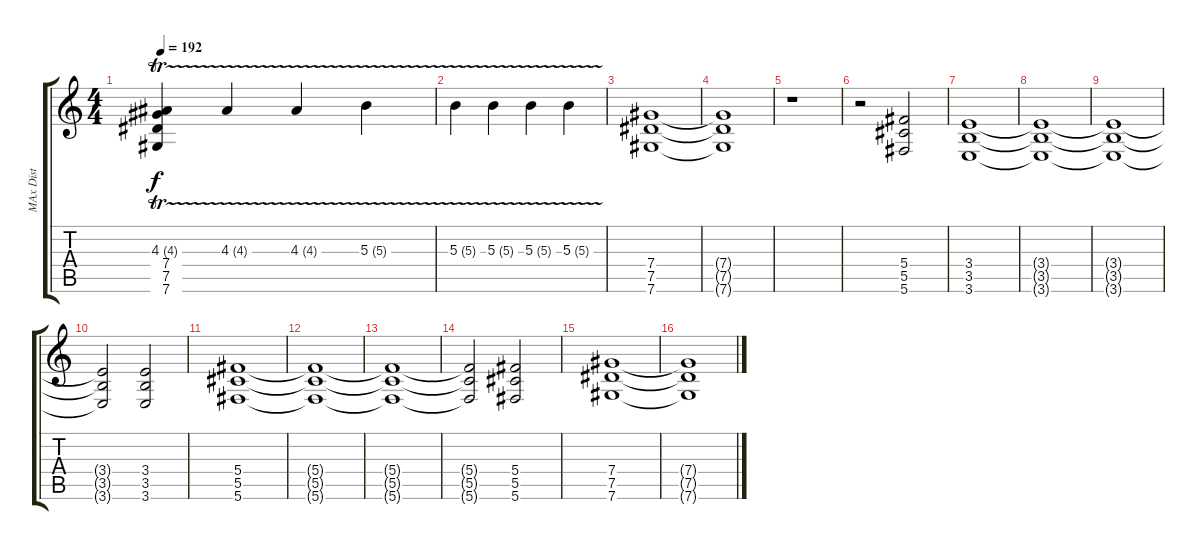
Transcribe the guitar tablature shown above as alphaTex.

\track ("MAx Dist" "MAx Dist") {instrument distortionguitar}
\staff {score tabs}
\tuning (Eb4 Bb3 Gb3 Db3 Ab2 Db2) {hide}
\ts (4 4)
\tempo 192
\clef g2
\ks c
(4.3{tr (4 16)} 7.4{t} 7.5{t} 7.6{t}).4{dy f} 4.3{tr (4 16)}.4 4.3{tr (4 16)}.4 5.3{tr (5 16)}.4 |
5.3{tr (5 16)}.4 5.3{tr (5 16)}.4 5.3{tr (5 16)}.4 5.3{tr (5 16)}.4 |
(7.4 7.5 7.6).1 |
(7.4{t} 7.5{t} 7.6{t}).1 |
r.1 |
r.2 (5.4 5.5 5.6).2 |
(3.4 3.5 3.6).1 |
(3.4{t} 3.5{t} 3.6{t}).1 |
(3.4{t} 3.5{t} 3.6{t}).1 |
(3.4{t} 3.5{t} 3.6{t}).2 (3.4 3.5 3.6).2 |
(5.4 5.5 5.6).1 |
(5.4{t} 5.5{t} 5.6{t}).1 |
(5.4{t} 5.5{t} 5.6{t}).1 |
(5.4{t} 5.5{t} 5.6{t}).2 (5.4 5.5 5.6).2 |
(7.4 7.5 7.6).1 |
(7.4{t} 7.5{t} 7.6{t}).1
